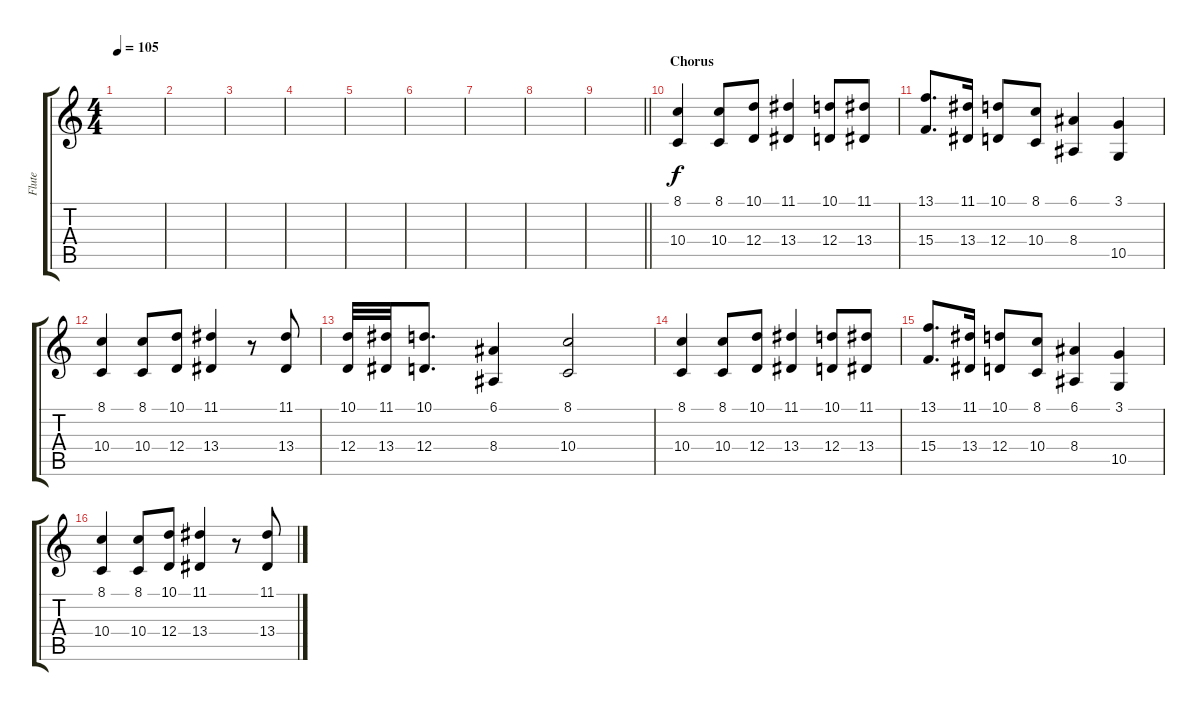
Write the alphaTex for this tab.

\track ("Flute" "Flute") {instrument piccolo}
\staff {score tabs}
\tuning (E4 B3 G3 D3 A2 E2) {hide}
\ts (4 4)
\tempo 105
\clef g2
\ks c
|
|
|
|
|
|
|
|
\barLineRight lightlight
|
\section ("" "Chorus")
(8.1 10.4).4 (8.1 10.4).8 (10.1 12.4).8 (11.1 13.4).4 (10.1 12.4).8 (11.1 13.4).8 |
(13.1 15.4).8{d} (11.1 13.4).16 (10.1 12.4).8 (8.1 10.4).8 (6.1 8.4).4 (3.1 10.5).4 |
(8.1 10.4).4 (8.1 10.4).8 (10.1 12.4).8 (11.1 13.4).4 r.8 (11.1 13.4).8 |
(10.1 12.4).32 (11.1 13.4).32 (10.1 12.4).8{d} (6.1 8.4).4 (8.1 10.4).2 |
(8.1 10.4).4 (8.1 10.4).8 (10.1 12.4).8 (11.1 13.4).4 (10.1 12.4).8 (11.1 13.4).8 |
(13.1 15.4).8{d} (11.1 13.4).16 (10.1 12.4).8 (8.1 10.4).8 (6.1 8.4).4 (3.1 10.5).4 |
(8.1 10.4).4 (8.1 10.4).8 (10.1 12.4).8 (11.1 13.4).4 r.8 (11.1 13.4).8
